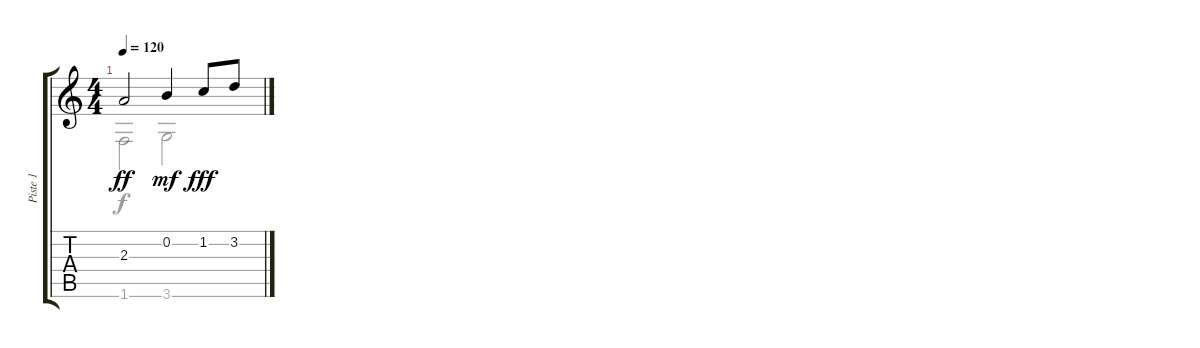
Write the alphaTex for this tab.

\track ("Piste 1" "Piste 1") {instrument acousticguitarsteel}
\staff {score tabs}
\tuning (E4 B3 G3 D3 A2 E2) {hide}
\voice
\ts (4 4)
\tempo 120
\clef g2
\ks c
2.3.2{dy ff} 0.2.4{dy mf} 1.2.8{dy fff} 3.2.8
\voice
\clef g2
\ottava regular
\simile none
\ks c
1.6.2{dy f} 3.6.2
